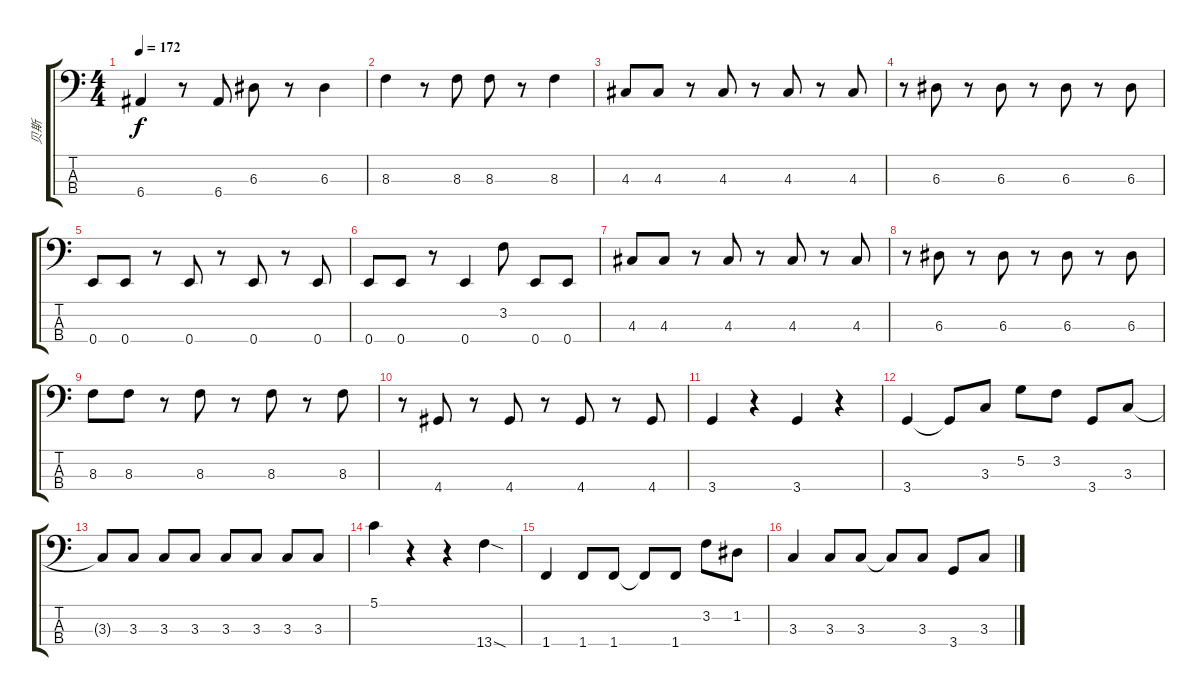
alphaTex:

\track ("贝斯" "贝斯") {instrument electricbassfinger}
\staff {score tabs}
\tuning (G2 D2 A1 E1) {hide}
\ts (4 4)
\tempo 172
\clef f4
\ks c
6.4.4{dy f} r.8 6.4.8 6.3.8 r.8 6.3.4 |
8.3.4 r.8 8.3.8 8.3.8 r.8 8.3.4 |
4.3.8 4.3.8 r.8 4.3.8 r.8 4.3.8 r.8 4.3.8 |
r.8 6.3.8 r.8 6.3.8 r.8 6.3.8 r.8 6.3.8 |
0.4.8 0.4.8 r.8 0.4.8 r.8 0.4.8 r.8 0.4.8 |
0.4.8 0.4.8 r.8 0.4.4 3.2.8 0.4.8 0.4.8 |
4.3.8 4.3.8 r.8 4.3.8 r.8 4.3.8 r.8 4.3.8 |
r.8 6.3.8 r.8 6.3.8 r.8 6.3.8 r.8 6.3.8 |
8.3.8 8.3.8 r.8 8.3.8 r.8 8.3.8 r.8 8.3.8 |
r.8 4.4.8 r.8 4.4.8 r.8 4.4.8 r.8 4.4.8 |
3.4.4 r.4 3.4.4 r.4 |
3.4.4 3.4{t}.8 3.3.8 5.2.8 3.2.8 3.4.8 3.3.8 |
3.3{t}.8 3.3.8 3.3.8 3.3.8 3.3.8 3.3.8 3.3.8 3.3.8 |
5.1.4 r.4 r.4 13.4{sod}.4 |
1.4.4 1.4.8 1.4.8 1.4{t}.8 1.4.8 3.2.8 1.2.8 |
3.3.4 3.3.8 3.3.8 3.3{t}.8 3.3.8 3.4.8 3.3.8
